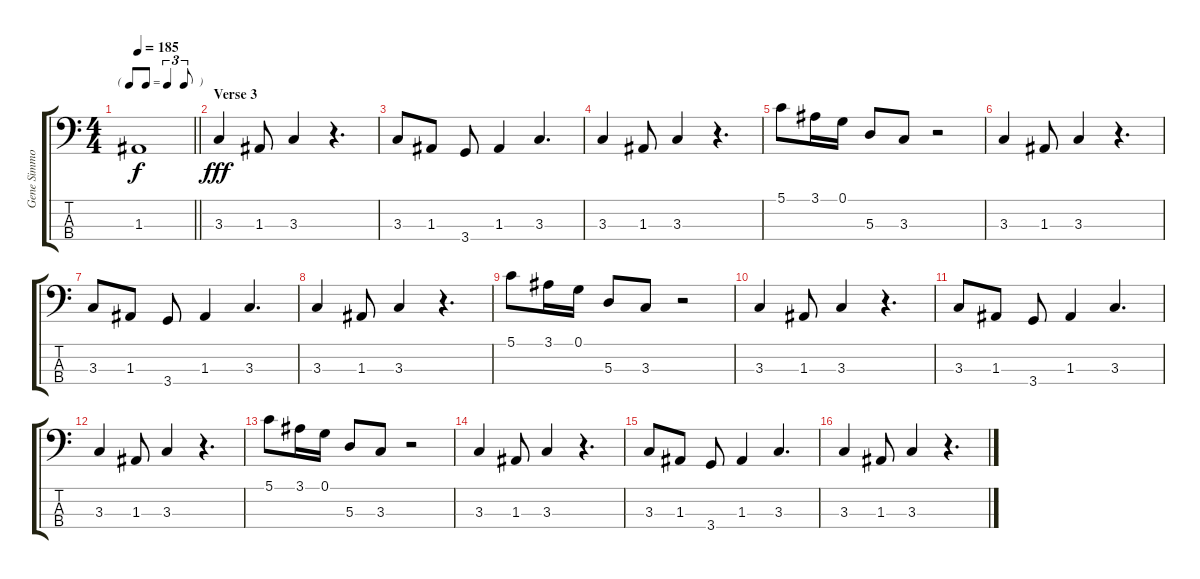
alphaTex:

\track ("Gene Simmons" "Gene Simmo") {instrument electricbasspick}
\staff {score tabs}
\tuning (G2 D2 A1 E1) {hide}
\ts (4 4)
\tf triplet8th
\tempo 185
\clef f4
\barLineRight lightlight
\ks c
1.3{t}.1{dy f} |
\section ("" "Verse 3")
3.3.4{dy fff} 1.3.8 3.3.4 r.4{d} |
3.3.8 1.3.8 3.4.8 1.3.4 3.3.4{d} |
3.3.4 1.3.8 3.3.4 r.4{d} |
5.1.8 3.1.16 0.1.16 5.3.8 3.3.8 r.2 |
3.3.4 1.3.8 3.3.4 r.4{d} |
3.3.8 1.3.8 3.4.8 1.3.4 3.3.4{d} |
3.3.4 1.3.8 3.3.4 r.4{d} |
5.1.8 3.1.16 0.1.16 5.3.8 3.3.8 r.2 |
3.3.4 1.3.8 3.3.4 r.4{d} |
3.3.8 1.3.8 3.4.8 1.3.4 3.3.4{d} |
3.3.4 1.3.8 3.3.4 r.4{d} |
5.1.8 3.1.16 0.1.16 5.3.8 3.3.8 r.2 |
3.3.4 1.3.8 3.3.4 r.4{d} |
3.3.8 1.3.8 3.4.8 1.3.4 3.3.4{d} |
3.3.4 1.3.8 3.3.4 r.4{d}
